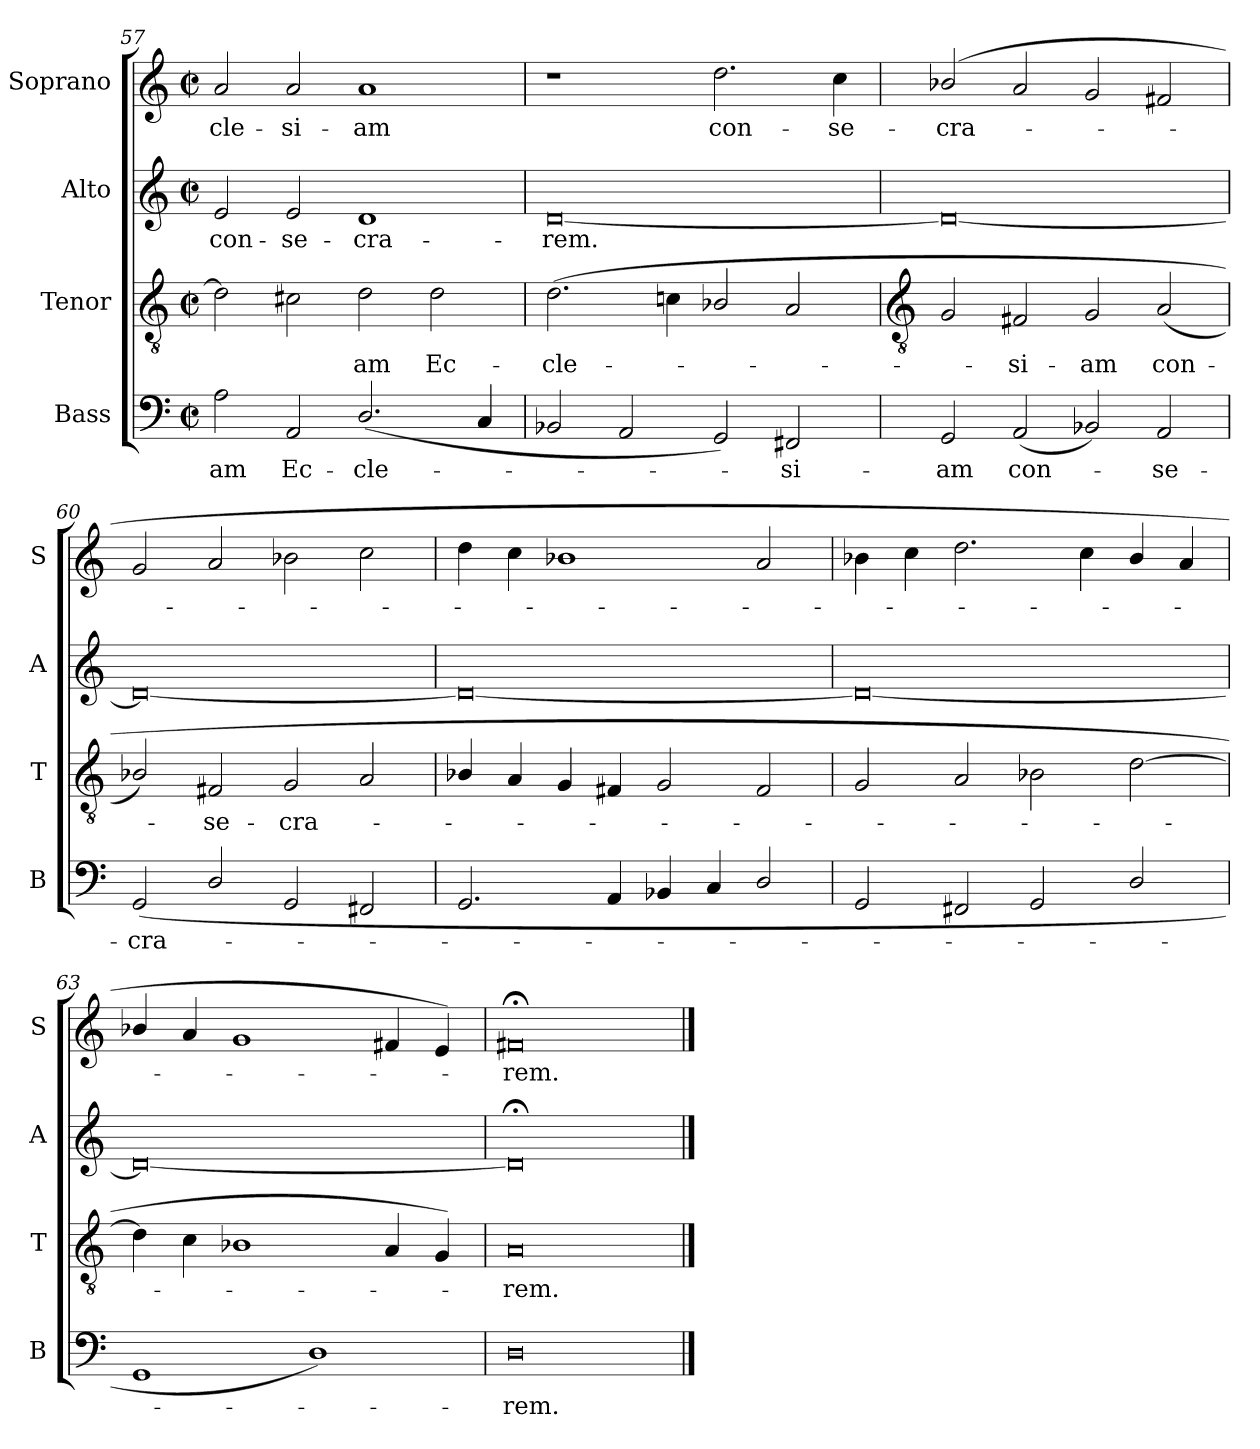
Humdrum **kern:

**kern	**text	**kern	**text	**kern	**text	**kern	**text
*part4	*part4	*part3	*part3	*part2	*part2	*part1	*part1
*staff4	*staff4	*staff3	*staff3	*staff2	*staff2	*staff1	*staff1
*I"Bass	*	*I"Tenor	*	*I"Alto	*	*I"Soprano	*
*I'B	*	*I'T	*	*I'A	*	*I'S	*
*clefF4	*	*clefGv2	*	*clefG2	*	*clefG2	*
*k[]	*	*k[]	*	*k[]	*	*k[]	*
*C:	*	*C:	*	*C:	*	*C:	*
*M4/2	*	*M4/2	*	*M4/2	*	*M4/2	*
*met(c|)	*	*met(c|)	*	*met(c|)	*	*met(c|)	*
=57	=57	=57	=57	=57	=57	=57	=57
!	!LO:LY:b	!	!	!	!LO:LY:b	!	!LO:LY:b
2A	am	2d]	.	2e	con-	2a	-cle-
!	!LO:LY:b	!	!	!	!LO:LY:b	!	!LO:LY:b
2AA	Ec-	2c#X	.	2e	-se-	2a	-si-
!	!LO:LY:b	!	!LO:LY:b	!	!LO:LY:b	!	!LO:LY:b
(<2.D/	-cle-	2d	am	1d	-cra-	1a	-am
!	!	!	!LO:LY:b	!	!	!	!
.	.	2d	Ec-	.	.	.	.
4C	.	.	.	.	.	.	.
=58	=58	=58	=58	=58	=58	=58	=58
!	!	!	!LO:LY:b	!	!LO:LY:b	!	!
2BB-X	.	(<2.d	-cle-	[0d	-rem.	1r	.
2AA	.	.	.	.	.	.	.
.	.	4cn	.	.	.	.	.
!	!	!	!	!	!	!	!LO:LY:b
2GG)	.	2B-X/	.	.	.	2.dd	con-
!	!LO:LY:b	!	!	!	!	!	!
2FF#X	si-	2A	.	.	.	.	.
!	!	!	!	!	!	!	!LO:LY:b
.	.	.	.	.	.	4cc	-se-
!!LO:LB:g=z
=59	=59	=59	=59	=59	=59	=59	=59
*	*	*clefGv2	*	*	*	*	*
!	!LO:LY:b	!	!	!	!	!	!LO:LY:b
2GG	-am	2G	.	0d_	.	(<2b-X/	-cra-
!	!LO:LY:b	!	!LO:LY:b	!	!	!	!
(<2AA	con-	2F#X	si-	.	.	2a	.
!	!	!	!LO:LY:b	!	!	!	!
2BB-X)	.	2G	-am	.	.	2g	.
!	!LO:LY:b	!	!LO:LY:b	!	!	!	!
2AA	se-	(<2A	con-	.	.	2f#X	.
=60	=60	=60	=60	=60	=60	=60	=60
!	!LO:LY:b	!	!	!	!	!	!
(<2GG	-cra-	2B-X/)	.	0d_	.	2g	.
!	!	!	!LO:LY:b	!	!	!	!
2D/	.	2F#X	se-	.	.	2a	.
!	!	!	!LO:LY:b	!	!	!	!
2GG	.	2G	-cra-	.	.	2b-X	.
2FF#X	.	2A	.	.	.	2cc	.
=61	=61	=61	=61	=61	=61	=61	=61
2.GG	.	4B-X/	.	0d_	.	4dd	.
.	.	4A	.	.	.	4cc	.
.	.	4G	.	.	.	1b-X	.
4AA	.	4F#X	.	.	.	.	.
4BB-X	.	2G	.	.	.	.	.
4C	.	.	.	.	.	.	.
2D/	.	2F#	.	.	.	2a	.
=62	=62	=62	=62	=62	=62	=62	=62
2GG	.	2G	.	0d_	.	4b-X	.
.	.	.	.	.	.	4cc	.
2FF#X	.	2A	.	.	.	2.dd	.
2GG	.	2B-X	.	.	.	.	.
.	.	.	.	.	.	4cc	.
2D/	.	[2d	.	.	.	4b-/	.
.	.	.	.	.	.	4a	.
=63	=63	=63	=63	=63	=63	=63	=63
1GG	.	4d]	.	0d_	.	4b-X/	.
.	.	4c	.	.	.	4a	.
.	.	1B-X	.	.	.	1g	.
1D/)	.	.	.	.	.	.	.
.	.	4A	.	.	.	4f#X	.
.	.	4G)	.	.	.	4e)	.
=64	=64	=64	=64	=64	=64	=64	=64
!	!LO:LY:b	!	!LO:LY:b	!	!	!	!LO:LY:b
0D	rem.	0A	rem.	0d;<]	.	0f#X;<	rem.
==	==	==	==	==	==	==	==
*-	*-	*-	*-	*-	*-	*-	*-
